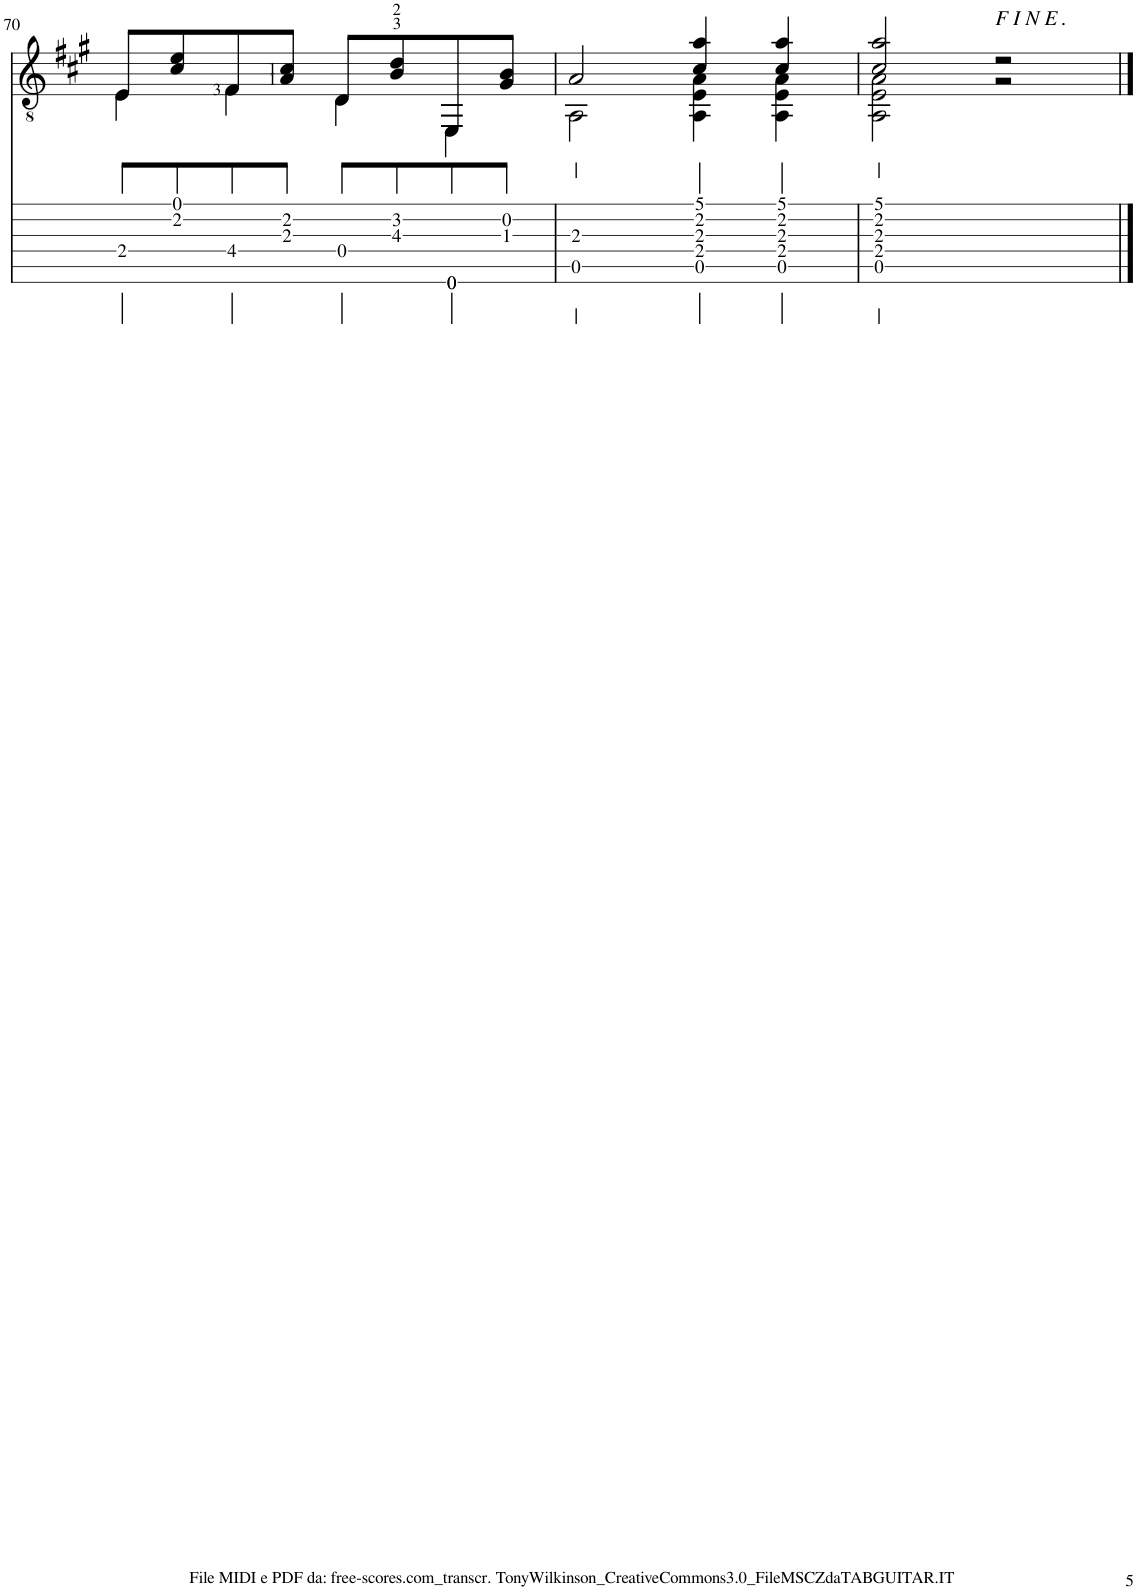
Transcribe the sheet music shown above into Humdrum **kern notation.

**kern	**kern
*part2	*part1
*staff2	*staff1
*I"Chitarra classica (Intavolatura)	*I"Guitar
!!LO:PB:g=z
*	*clefGv2
*k[f#c#g#]	*k[f#c#g#]
*M4/4	*M4/4
=70	=70
*^	*^
8E/L	4E\	8E/L	4E\
8c#/ 8e/	.	8c#/ 8e/	.
8F#/	4F#\	8F#/	4F#\
8A/ 8c#/J	.	8A/ 8c#/J	.
8D/L	4D\	8D/L	4D\
8B/ 8d/	.	8B/ 8d/	.
8EE/	4EE\	8EE/	4EE\
8G#/ 8B/J	.	8G#/ 8B/J	.
=71	=71	=71	=71
2A/	2AA\	2A/	2AA\
4c#/ 4a/	4AA\ 4E\ 4A\	4c#/ 4a/	4AA\ 4E\ 4A\
4c#/ 4a/	4AA\ 4E\ 4A\	4c#/ 4a/	4AA\ 4E\ 4A\
=72	=72	=72	=72
2c#/ 2a/	2AA\ 2E\ 2A\	2c#/ 2a/	2AA\ 2E\ 2A\
2r	2r	2r	2r
*v	*v	*	*
*	*v	*v
==	==
*-	*-
